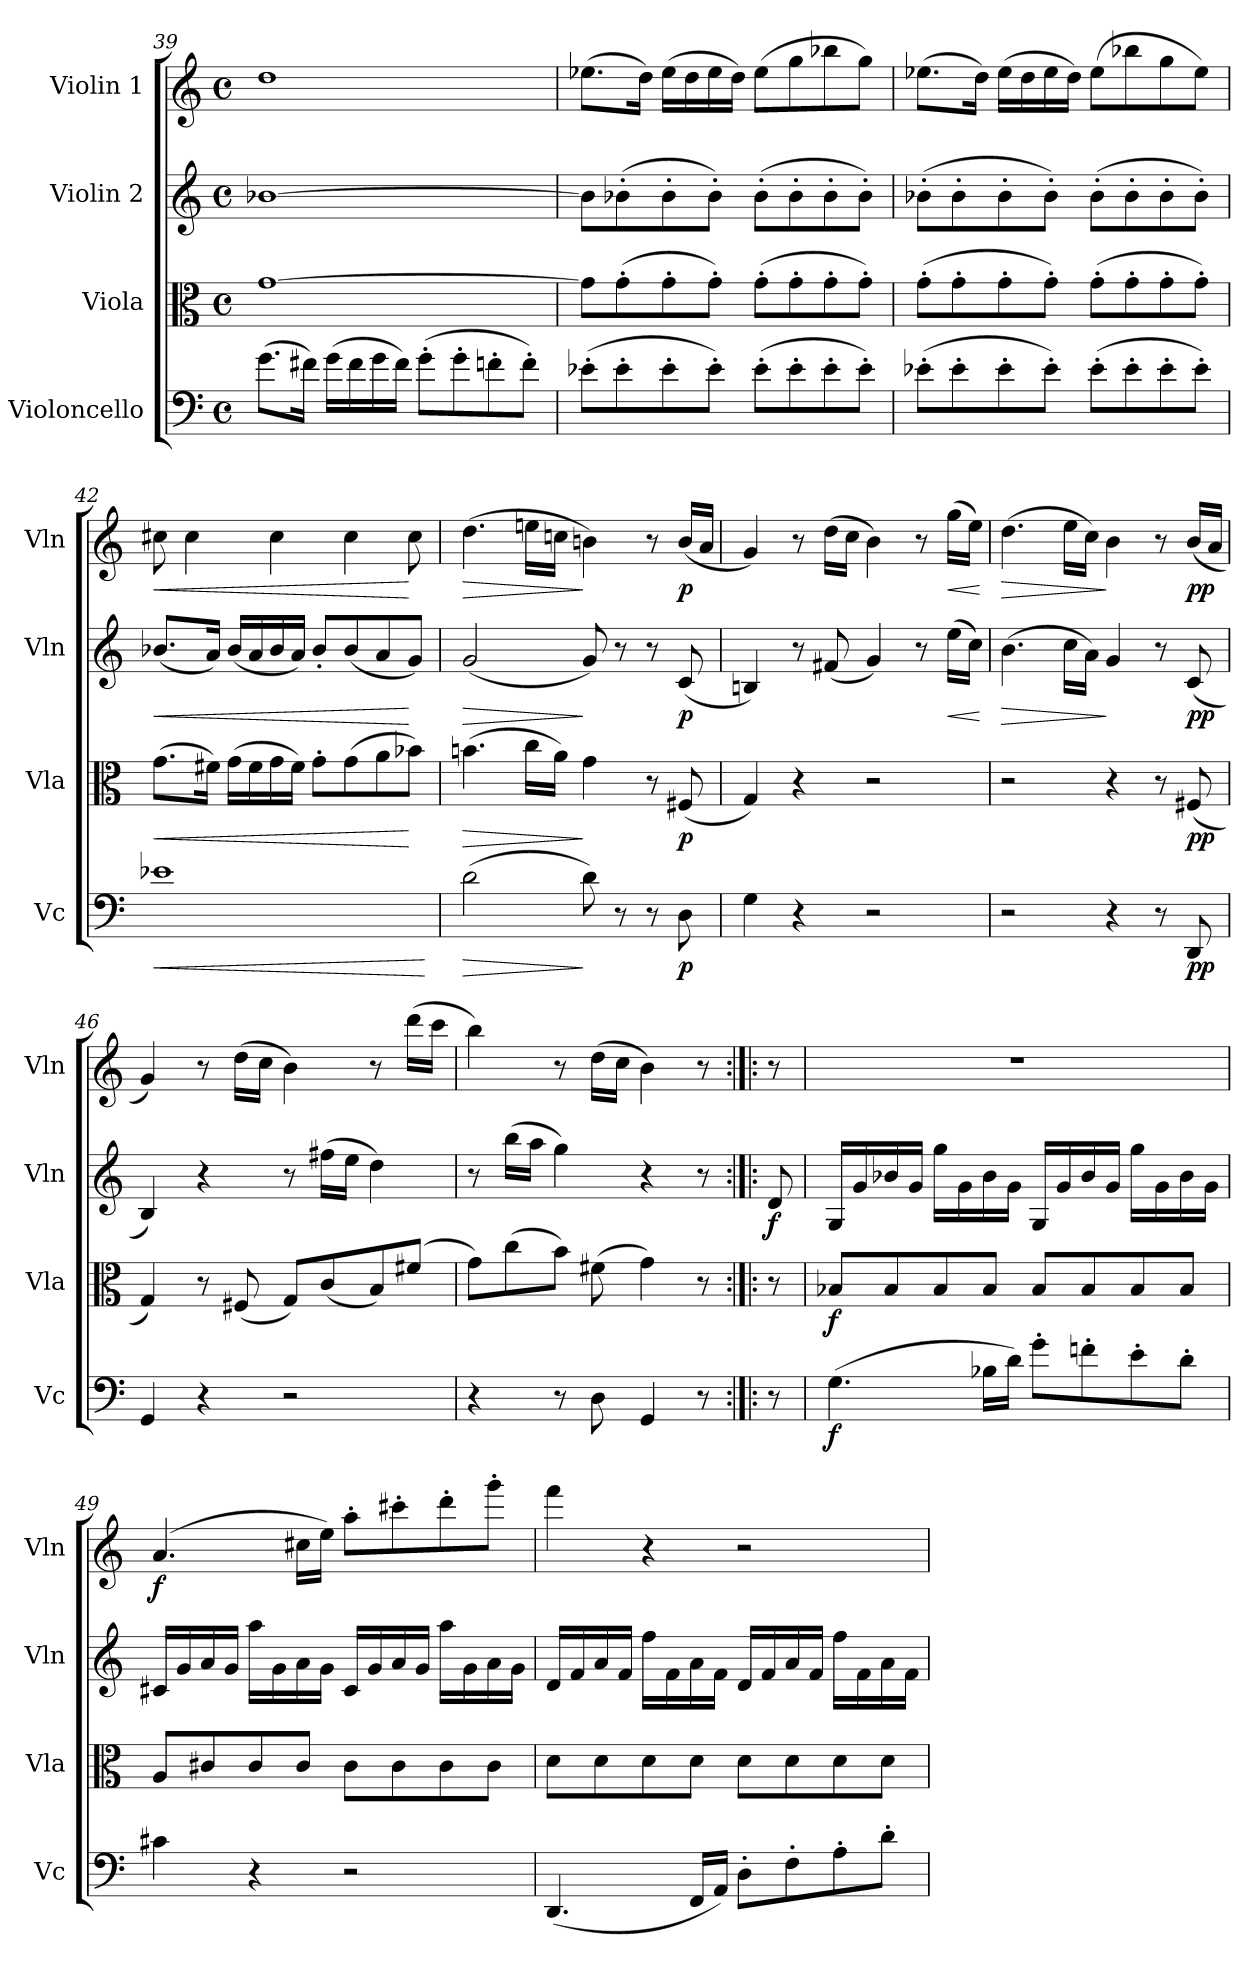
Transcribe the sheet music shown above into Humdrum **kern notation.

**kern	**dynam	**kern	**dynam	**kern	**dynam	**kern	**dynam
*part4	*part4	*part3	*part3	*part2	*part2	*part1	*part1
*staff4	*staff4	*staff3	*staff3	*staff2	*staff2	*staff1	*staff1
*I"Violoncello	*	*I"Viola	*	*I"Violin 2	*	*I"Violin 1	*
*I'Vc	*	*I'Vla	*	*I'Vln	*	*I'Vln	*
!!LO:LB:g=z
*clefF4	*	*clefC3	*	*clefG2	*	*clefG2	*
*k[]	*	*k[]	*	*k[]	*	*k[]	*
*M4/4	*	*M4/4	*	*M4/4	*	*M4/4	*
*met(c)	*	*met(c)	*	*met(c)	*	*met(c)	*
=39	=39	=39	=39	=39	=39	=39	=39
(8.g\L	.	[1g	.	[1b-X	.	1dd	.
16f#X\Jk)	.	.	.	.	.	.	.
(16g\LL	.	.	.	.	.	.	.
16f#\	.	.	.	.	.	.	.
16g\	.	.	.	.	.	.	.
16f#\JJ)	.	.	.	.	.	.	.
(8g'\L	.	.	.	.	.	.	.
8g'\	.	.	.	.	.	.	.
8fn'\	.	.	.	.	.	.	.
8f'\J)	.	.	.	.	.	.	.
=40	=40	=40	=40	=40	=40	=40	=40
(8e-X'\L	.	8g\L]	.	8b-\L]	.	(8.ee-X\L	.
8e-'\	.	(8g'\	.	(8b-X'\	.	.	.
.	.	.	.	.	.	16dd\Jk)	.
8e-'\	.	8g'\	.	8b-'\	.	(16ee-\LL	.
.	.	.	.	.	.	16dd\	.
8e-'\J)	.	8g'\J)	.	8b-'\J)	.	16ee-\	.
.	.	.	.	.	.	16dd\JJ)	.
(8e-'\L	.	(8g'\L	.	(8b-'\L	.	(8ee-\L	.
8e-'\	.	8g'\	.	8b-'\	.	8gg\	.
8e-'\	.	8g'\	.	8b-'\	.	8bb-X\	.
8e-'\J)	.	8g'\J)	.	8b-'\J)	.	8gg\J)	.
=41	=41	=41	=41	=41	=41	=41	=41
(8e-X'\L	.	(8g'\L	.	(8b-X'\L	.	(8.ee-X\L	.
8e-'\	.	8g'\	.	8b-'\	.	.	.
.	.	.	.	.	.	16dd\Jk)	.
8e-'\	.	8g'\	.	8b-'\	.	(16ee-\LL	.
.	.	.	.	.	.	16dd\	.
8e-'\J)	.	8g'\J)	.	8b-'\J)	.	16ee-\	.
.	.	.	.	.	.	16dd\JJ)	.
(8e-'\L	.	(8g'\L	.	(8b-'\L	.	(8ee-\L	.
8e-'\	.	8g'\	.	8b-'\	.	8bb-X\	.
8e-'\	.	8g'\	.	8b-'\	.	8gg\	.
8e-'\J)	.	8g'\J)	.	8b-'\J)	.	8ee-\J)	.
=42	=42	=42	=42	=42	=42	=42	=42
!	!LO:HP:b	!	!LO:HP:b	!	!LO:HP:b	!	!LO:HP:b
1e-X	<	(8.g\L	<	(8.b-X/L	<	8cc#X\	<
.	.	.	.	.	.	4cc#\	.
.	.	16f#X\Jk)	.	16a/Jk)	.	.	.
.	.	(16g\LL	.	(16b-/LL	.	.	.
.	.	16f#\	.	16a/	.	.	.
.	.	16g\	.	16b-/	.	4cc#\	.
.	.	16f#\JJ)	.	16a/JJ)	.	.	.
.	.	8g'\L	.	8b-'/L	.	.	.
.	.	(8g\	.	(8b-/	.	4cc#\	.
.	.	8a\	.	8a/	.	.	.
.	.	8b-X\J)	[	8g/J)	[	8cc#\	[
.	[	.	.	.	.	.	.
!!LO:LB:g=z
=43	=43	=43	=43	=43	=43	=43	=43
!	!LO:HP:b	!	!LO:HP:b	!	!LO:HP:b	!	!LO:HP:b
(2d\	>	(4.bn\	>	(2g/	>	(4.dd\	>
.	.	16cc\LL	.	.	.	16een\LL	.
.	.	16a\JJ)	.	.	.	16ccn\JJ	.
8d\)	]	4g\	]	8g/)	]	4bn\)	]
8r	.	.	.	8r	.	.	.
8r	.	8r	.	8r	.	8r	.
!	!LO:DY:b	!	!LO:DY:b	!	!LO:DY:b	!	!LO:DY:b
8D\	p	(8F#X/	p	(8c/	p	(16b/LL	p
.	.	.	.	.	.	16a/JJ	.
=44	=44	=44	=44	=44	=44	=44	=44
4G\	.	4G/)	.	4Bn/)	.	4g/)	.
4r	.	4r	.	8r	.	8r	.
.	.	.	.	(8f#X/	.	(16dd\LL	.
.	.	.	.	.	.	16cc\JJ	.
2r	.	2r	.	4g/)	.	4b\)	.
.	.	.	.	8r	.	8r	.
!	!	!	!	!	!LO:HP:b	!	!LO:HP:b
.	.	.	.	(16ee\LL	<	(16gg\LL	<
.	.	.	.	16cc\JJ)	.	16ee\JJ)	.
.	.	.	.	.	[	.	[
=45	=45	=45	=45	=45	=45	=45	=45
!	!	!	!	!	!LO:HP:b	!	!LO:HP:b
2r	.	2r	.	(4.b\	>	(4.dd\	>
.	.	.	.	16cc\LL	.	16ee\LL	.
.	.	.	.	16a\JJ)	.	16cc\JJ)	.
4r	.	4r	.	4g/	]	4b\	]
8r	.	8r	.	8r	.	8r	.
!	!LO:DY:b	!	!LO:DY:b	!	!LO:DY:b	!	!LO:DY:b
8DD/	pp	(8F#X/	pp	(8c/	pp	(16b/LL	pp
.	.	.	.	.	.	16a/JJ	.
=46	=46	=46	=46	=46	=46	=46	=46
4GG/	.	4G/)	.	4B/)	.	4g/)	.
4r	.	8r	.	4r	.	8r	.
.	.	(8F#X/	.	.	.	(16dd\LL	.
.	.	.	.	.	.	16cc\JJ	.
2r	.	8G/L)	.	8r	.	4b\)	.
.	.	(8c/	.	(16ff#X\LL	.	.	.
.	.	.	.	16ee\JJ	.	.	.
.	.	8B/)	.	4dd\)	.	8r	.
.	.	(8f#X/J	.	.	.	(16ddd\LL	.
.	.	.	.	.	.	16ccc\JJ	.
=46X1	=46X1	=46X1	=46X1	=46X1	=46X1	=46X1	=46X1
4r	.	8g\L)	.	8r	.	4bb\)	.
.	.	(8cc\	.	(16bb\LL	.	.	.
.	.	.	.	16aa\JJ	.	.	.
8r	.	8b\J)	.	4gg\)	.	8r	.
8D\	.	(8f#X\	.	.	.	(16dd\LL	.
.	.	.	.	.	.	16cc\JJ	.
4GG/	.	4g\)	.	4r	.	4b\)	.
8r	.	8r	.	8r	.	8r	.
!!LO:LB:g=z
=47:|!|:	=47:|!|:	=47:|!|:	=47:|!|:	=47:|!|:	=47:|!|:	=47:|!|:	=47:|!|:
!	!	!	!	!	!LO:DY:b	!	!
8r	.	8r	.	8d/	f	8r	.
=48	=48	=48	=48	=48	=48	=48	=48
!	!LO:DY:b	!	!LO:DY:b	!	!	!	!
(4.G\	f	8B-X/L	f	16G/LL	.	1r	.
.	.	.	.	16g/	.	.	.
.	.	8B-/	.	16b-X/	.	.	.
.	.	.	.	16g/JJ	.	.	.
.	.	8B-/	.	16gg\LL	.	.	.
.	.	.	.	16g\	.	.	.
16B-X\LL	.	8B-/J	.	16b-\	.	.	.
16d\JJ)	.	.	.	16g\JJ	.	.	.
8g'\L	.	8B-/L	.	16G/LL	.	.	.
.	.	.	.	16g/	.	.	.
8fn'\	.	8B-/	.	16b-/	.	.	.
.	.	.	.	16g/JJ	.	.	.
8e'\	.	8B-/	.	16gg\LL	.	.	.
.	.	.	.	16g\	.	.	.
8d'\J	.	8B-/J	.	16b-\	.	.	.
.	.	.	.	16g\JJ	.	.	.
=49	=49	=49	=49	=49	=49	=49	=49
!	!	!	!	!	!	!	!LO:DY:b
4c#X\	.	8A/L	.	16c#X/LL	.	(4.a/	f
.	.	.	.	16g/	.	.	.
.	.	8c#X/	.	16a/	.	.	.
.	.	.	.	16g/JJ	.	.	.
4r	.	8c#/	.	16aa\LL	.	.	.
.	.	.	.	16g\	.	.	.
.	.	8c#/J	.	16a\	.	16cc#X\LL	.
.	.	.	.	16g\JJ	.	16ee\JJ)	.
2r	.	8c#\L	.	16c#/LL	.	8aa'\L	.
.	.	.	.	16g/	.	.	.
.	.	8c#\	.	16a/	.	8ccc#X'\	.
.	.	.	.	16g/JJ	.	.	.
.	.	8c#\	.	16aa\LL	.	8ddd'\	.
.	.	.	.	16g\	.	.	.
.	.	8c#\J	.	16a\	.	8ggg'\J	.
.	.	.	.	16g\JJ	.	.	.
!!LO:PB:g=z
=50	=50	=50	=50	=50	=50	=50	=50
(4.DD/	.	8d\L	.	16d/LL	.	4fff\	.
.	.	.	.	16f/	.	.	.
.	.	8d\	.	16a/	.	.	.
.	.	.	.	16f/JJ	.	.	.
.	.	8d\	.	16ff\LL	.	4r	.
.	.	.	.	16f\	.	.	.
16FF/LL	.	8d\J	.	16a\	.	.	.
16AA/JJ)	.	.	.	16f\JJ	.	.	.
8D'\L	.	8d\L	.	16d/LL	.	2r	.
.	.	.	.	16f/	.	.	.
8F'\	.	8d\	.	16a/	.	.	.
.	.	.	.	16f/JJ	.	.	.
8A'\	.	8d\	.	16ff\LL	.	.	.
.	.	.	.	16f\	.	.	.
8d'\J	.	8d\J	.	16a\	.	.	.
.	.	.	.	16f\JJ	.	.	.
=	=	=	=	=	=	=	=
*-	*-	*-	*-	*-	*-	*-	*-
